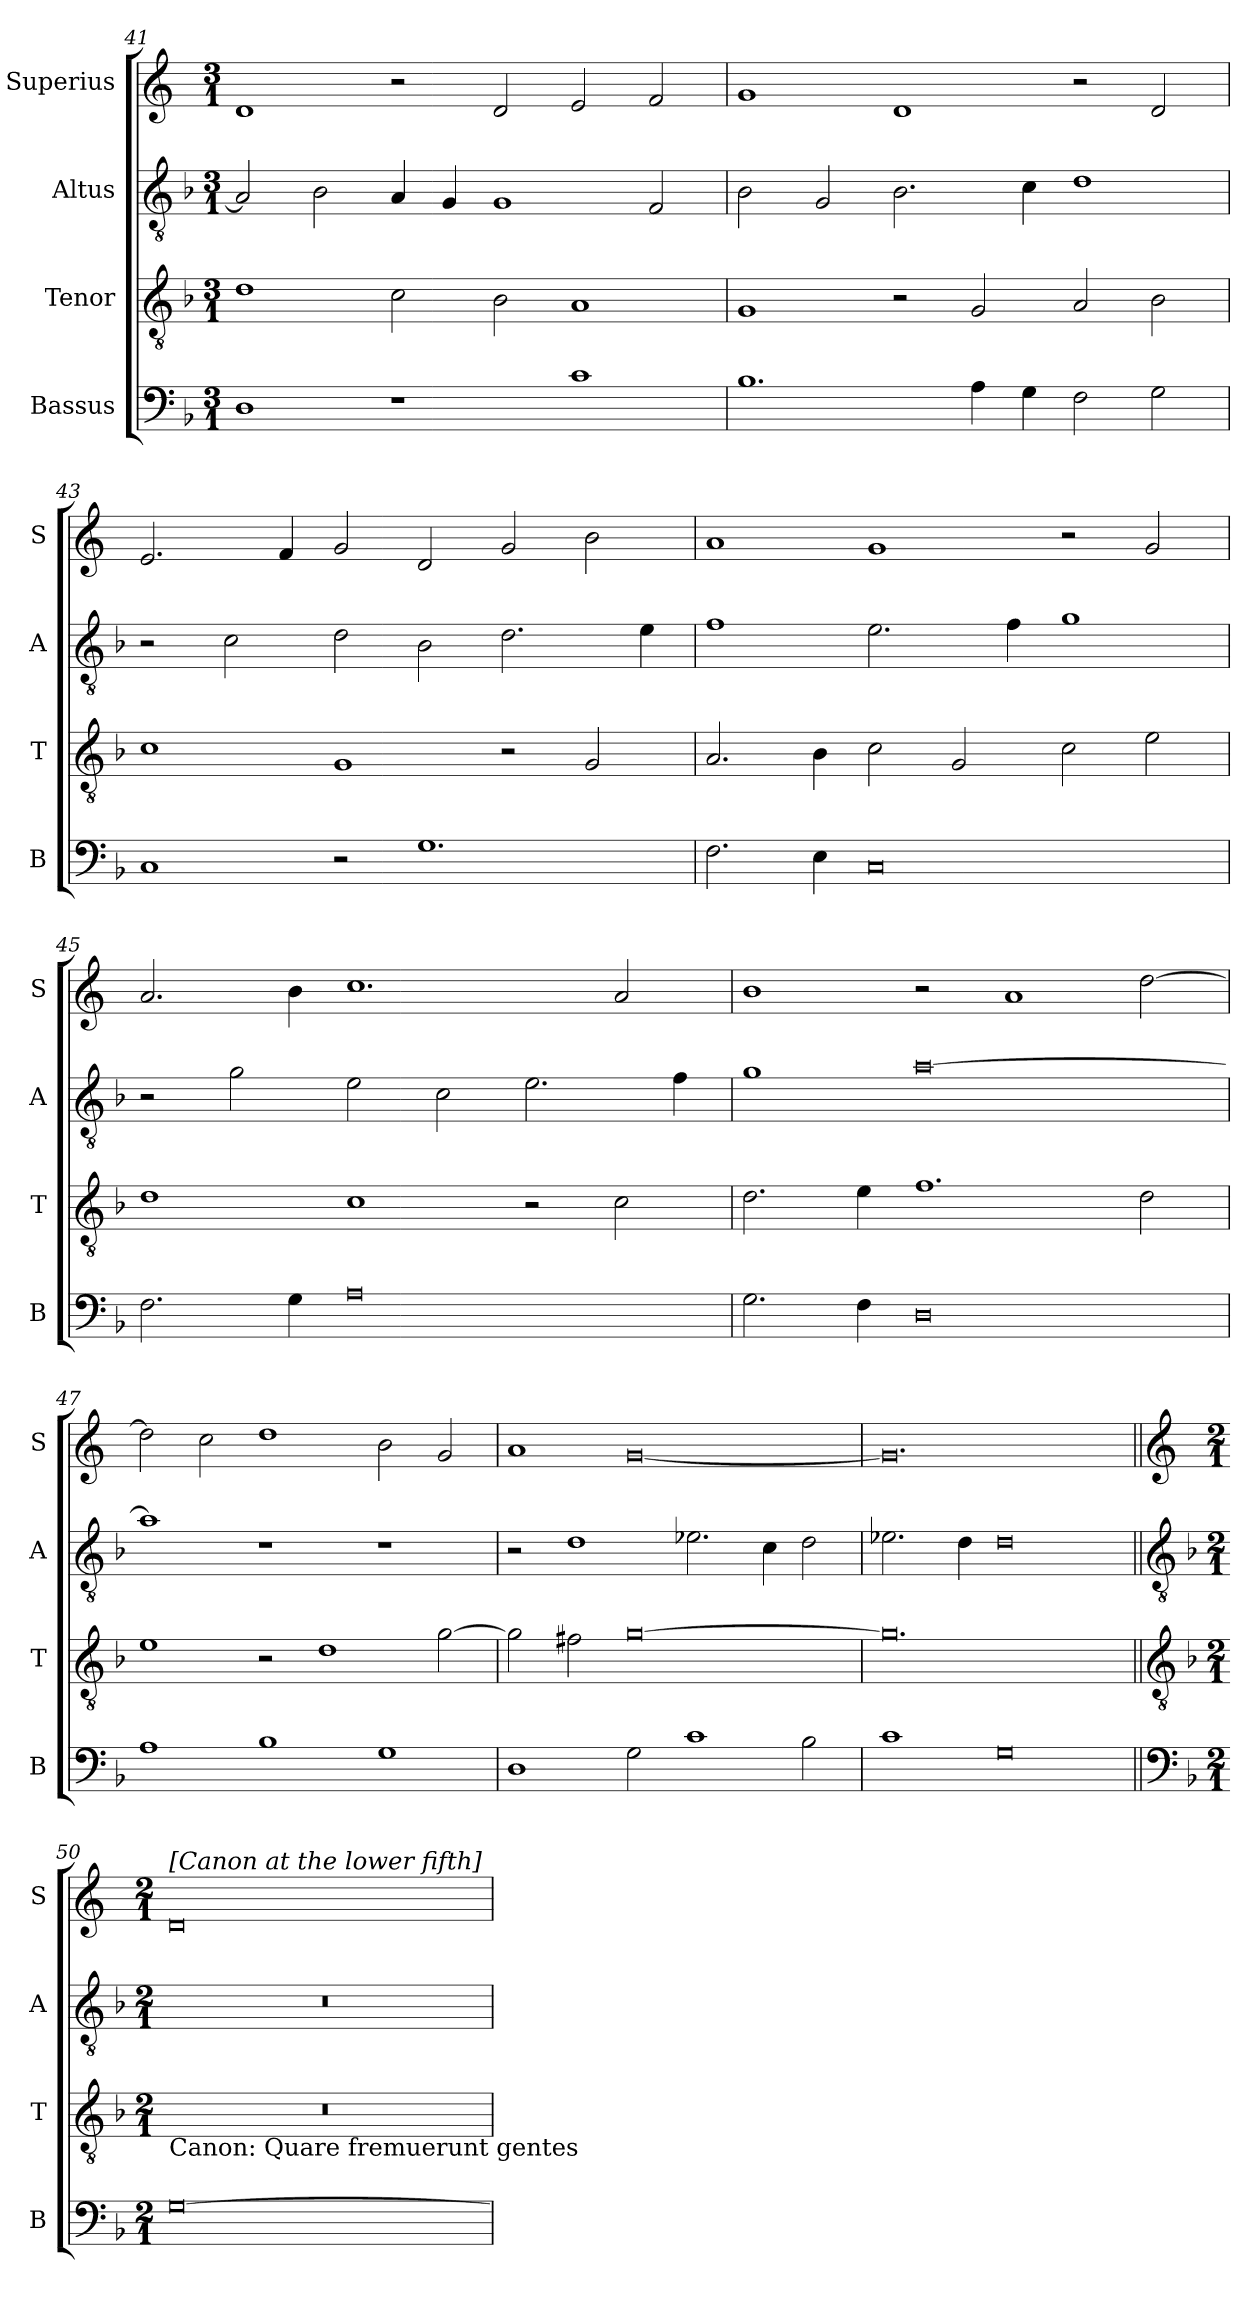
**kern	**kern	**kern	**kern
*part4	*part3	*part2	*part1
*staff4	*staff3	*staff2	*staff1
*I"Bassus	*I"Tenor	*I"Altus	*I"Superius
*I'B	*I'T	*I'A	*I'S
*clefF4	*clefGv2	*clefGv2	*clefG2
*k[b-]	*k[b-]	*k[b-]	*k[]
*M3/1	*M3/1	*M3/1	*M3/1
=41	=41	=41	=41
1D	1d	2A/]	1d
.	.	2B-\	.
1r	2c\	4A/	2r
.	.	4G/	.
.	2B-\	1G	2d/
1c	1A	.	2e/
.	.	2F/	2f/
=42	=42	=42	=42
1.B-	1G	2B-\	1g
.	.	2G/	.
.	2r	2.B-\	1d
4A\	2G/	.	.
4G\	.	4c\	.
2F\	2A/	1d	2r
2G\	2B-\	.	2d/
=43	=43	=43	=43
1C	1c	2r	2.e/
.	.	2c\	.
.	.	.	4f/
2r	1G	2d\	2g/
1.G	.	2B-\	2d/
.	2r	2.d\	2g/
.	2G/	.	2b\
.	.	4e\	.
=44	=44	=44	=44
2.F\	2.A/	1f	1a
4E\	4B-\	.	.
0C	2c\	2.e\	1g
.	2G/	.	.
.	.	4f\	.
.	2c\	1g	2r
.	2e\	.	2g/
=45	=45	=45	=45
2.F\	1d	2r	2.a/
.	.	2g\	.
4G\	.	.	4b\
0A	1c	2e\	1.cc
.	.	2c\	.
.	2r	2.e\	.
.	2c\	.	2a/
.	.	4f\	.
=46	=46	=46	=46
2.G\	2.d\	1g	1b
4F\	4e\	.	.
0D	1.f	[0a	2r
.	.	.	1a
.	2d\	.	[2dd\
=47	=47	=47	=47
1A	1e	1a]	2dd\]
.	.	.	2cc\
1B-	2r	1r	1dd
.	1d	.	.
1G	.	1r	2b\
.	[2g\	.	2g/
=48	=48	=48	=48
1D	2g\]	2r	1a
.	2f#X\	1d	.
2G\	[0g	.	[0g
1c	.	2.e-X\	.
.	.	4c\	.
2B-\	.	2d\	.
=49	=49	=49	=49
1c	0.g]	2.e-X\	0.g]
.	.	4d\	.
0G	.	0d	.
!!LO:LB:g=z
=50||	=50||	=50||	=50||
*clefF4	*clefGv2	*clefGv2	*clefG2
*k[b-]	*k[b-]	*k[b-]	*k[]
*M2/1	*M2/1	*M2/1	*M2/1
!	!	!	!LO:TX:a:t=[Canon at the lower fifth]
!	!LO:TX:b:t=Canon&colon; Quare fremuerunt gentes	!	!
[0G	0r	0r	0d
=	=	=	=
*-	*-	*-	*-
